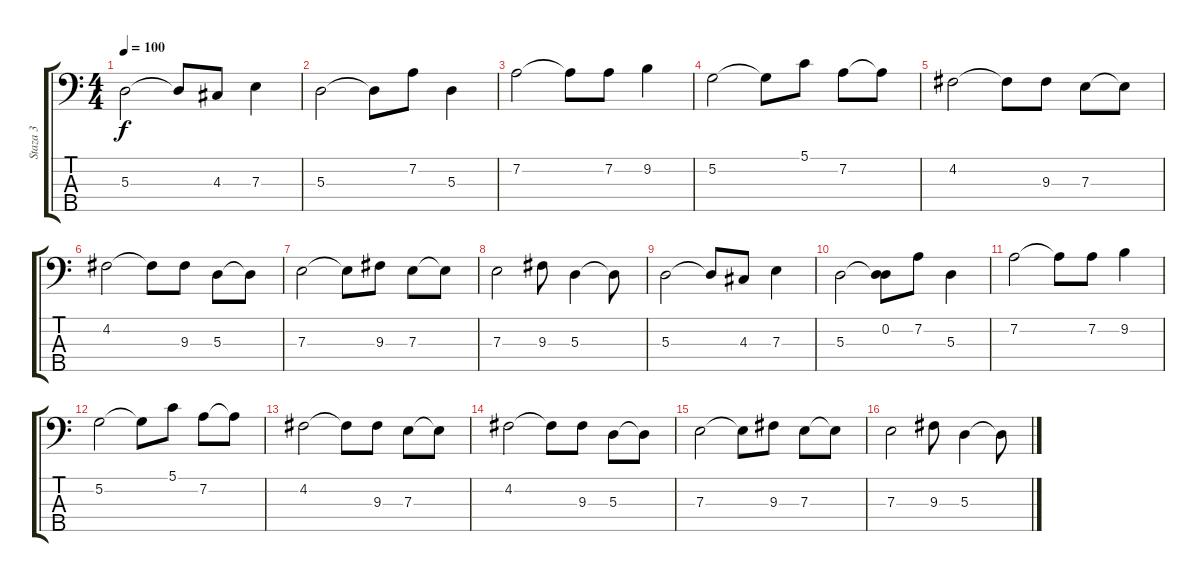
\track ("Staza 3" "Staza 3") {instrument electricbassfinger}
\staff {score tabs}
\tuning (G2 D2 A1 E1 B0) {hide}
\ts (4 4)
\tempo 100
\clef f4
\ks c
5.3.2{dy f instrument electricbassfinger} 5.3{t}.8 4.3.8 7.3.4 |
5.3.2 5.3{t}.8 7.2.8 5.3.4 |
7.2.2 7.2{t}.8 7.2.8 9.2.4 |
5.2.2 5.2{t}.8 5.1.8 7.2.8 7.2{t}.8 |
4.2.2 4.2{t}.8 9.3.8 7.3.8 7.3{t}.8 |
4.2.2 4.2{t}.8 9.3.8 5.3.8 5.3{t}.8 |
7.3.2 7.3{t}.8 9.3.8 7.3.8 7.3{t}.8 |
7.3.2 9.3.8 5.3.4 5.3{t}.8 |
5.3.2 5.3{t}.8 4.3.8 7.3.4 |
5.3.2 (0.2 5.3{t}).8 7.2.8 5.3.4 |
7.2.2 7.2{t}.8 7.2.8 9.2.4 |
5.2.2 5.2{t}.8 5.1.8 7.2.8 7.2{t}.8 |
4.2.2 4.2{t}.8 9.3.8 7.3.8 7.3{t}.8 |
4.2.2 4.2{t}.8 9.3.8 5.3.8 5.3{t}.8 |
7.3.2 7.3{t}.8 9.3.8 7.3.8 7.3{t}.8 |
7.3.2 9.3.8 5.3.4 5.3{t}.8
